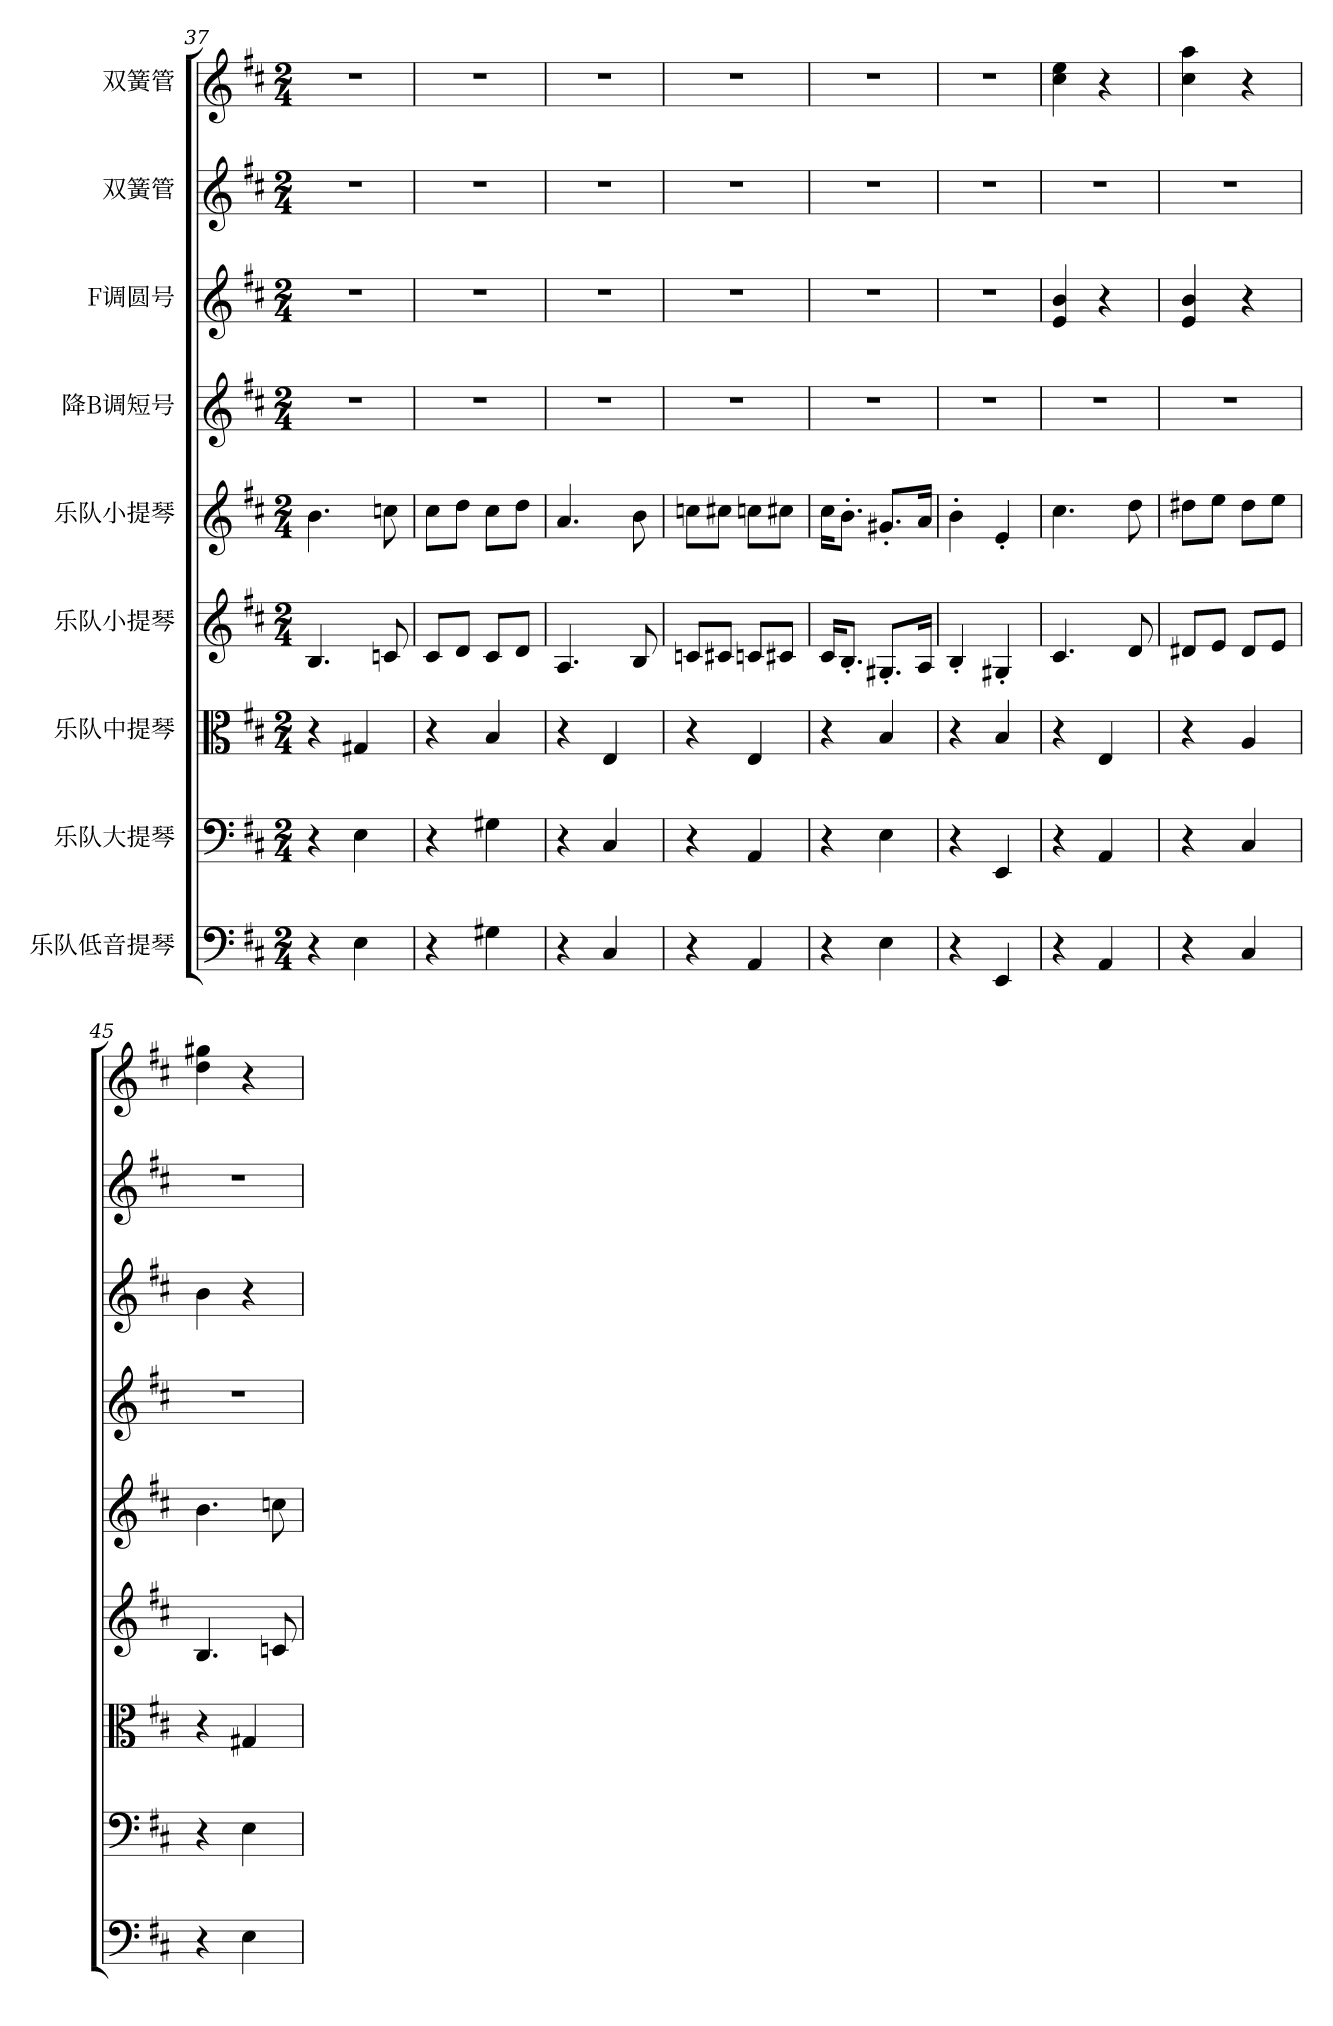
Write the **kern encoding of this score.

**kern	**kern	**kern	**kern	**kern	**kern	**kern	**kern	**kern
*part9	*part8	*part7	*part6	*part5	*part4	*part3	*part2	*part1
*staff9	*staff8	*staff7	*staff6	*staff5	*staff4	*staff3	*staff2	*staff1
*I"乐队低音提琴	*I"乐队大提琴	*I"乐队中提琴	*I"乐队小提琴	*I"乐队小提琴	*I"降B调短号	*I"F调圆号	*I"双簧管	*I"双簧管
*clefF4	*clefF4	*clefC3	*clefG2	*clefG2	*clefG2	*clefG2	*clefG2	*clefG2
*ITrd7c12	*	*	*	*	*ITrd1c2	*ITrd4c7	*	*
*k[f#c#]	*k[f#c#]	*k[f#c#]	*k[f#c#]	*k[f#c#]	*k[]	*k[f#]	*k[f#c#]	*k[f#c#]
*M2/4	*M2/4	*M2/4	*M2/4	*M2/4	*M2/4	*M2/4	*M2/4	*M2/4
=37	=37	=37	=37	=37	=37	=37	=37	=37
4r	4r	4r	4.B/	4.b\	2r	2r	2r	2r
4EE\	4E\	4G#X/	.	.	.	.	.	.
.	.	.	8cn/	8ccn\	.	.	.	.
!!LO:PB:g=z
=38	=38	=38	=38	=38	=38	=38	=38	=38
4r	4r	4r	8c#/L	8cc#\L	2r	2r	2r	2r
.	.	.	8d/J	8dd\J	.	.	.	.
4GG#X\	4G#X\	4B/	8c#/L	8cc#\L	.	.	.	.
.	.	.	8d/J	8dd\J	.	.	.	.
=39	=39	=39	=39	=39	=39	=39	=39	=39
4r	4r	4r	4.A/	4.a/	2r	2r	2r	2r
4CC#/	4C#/	4E/	.	.	.	.	.	.
.	.	.	8B/	8b\	.	.	.	.
=40	=40	=40	=40	=40	=40	=40	=40	=40
4r	4r	4r	8cn/L	8ccn\L	2r	2r	2r	2r
.	.	.	8c#X/J	8cc#X\J	.	.	.	.
4AAA/	4AA/	4E/	8cn/L	8ccn\L	.	.	.	.
.	.	.	8c#X/J	8cc#X\J	.	.	.	.
=41	=41	=41	=41	=41	=41	=41	=41	=41
4r	4r	4r	16c#/KL	16cc#\KL	2r	2r	2r	2r
.	.	.	8.B'/J	8.b'\J	.	.	.	.
4EE\	4E\	4B/	8.G#X'/L	8.g#X'/L	.	.	.	.
.	.	.	16A/Jk	16a/Jk	.	.	.	.
=42	=42	=42	=42	=42	=42	=42	=42	=42
4r	4r	4r	4B'/	4b'\	2r	2r	2r	2r
4EEE/	4EE/	4B/	4G#X'/	4e'/	.	.	.	.
=43	=43	=43	=43	=43	=43	=43	=43	=43
4r	4r	4r	4.c#/	4.cc#\	2r	4A/ 4e/	2r	4cc#\ 4ee\
4AAA/	4AA/	4E/	.	.	.	4r	.	4r
.	.	.	8d/	8dd\	.	.	.	.
=44	=44	=44	=44	=44	=44	=44	=44	=44
4r	4r	4r	8d#X/L	8dd#X\L	2r	4A/ 4e/	2r	4cc#\ 4aa\
.	.	.	8e/J	8ee\J	.	.	.	.
4CC#/	4C#/	4A/	8d#/L	8dd#\L	.	4r	.	4r
.	.	.	8e/J	8ee\J	.	.	.	.
!!LO:PB:g=z
=45	=45	=45	=45	=45	=45	=45	=45	=45
4r	4r	4r	4.B/	4.b\	2r	4e\	2r	4dd\ 4gg#X\
4EE\	4E\	4G#X/	.	.	.	4r	.	4r
.	.	.	8cn/	8ccn\	.	.	.	.
=	=	=	=	=	=	=	=	=
*-	*-	*-	*-	*-	*-	*-	*-	*-
